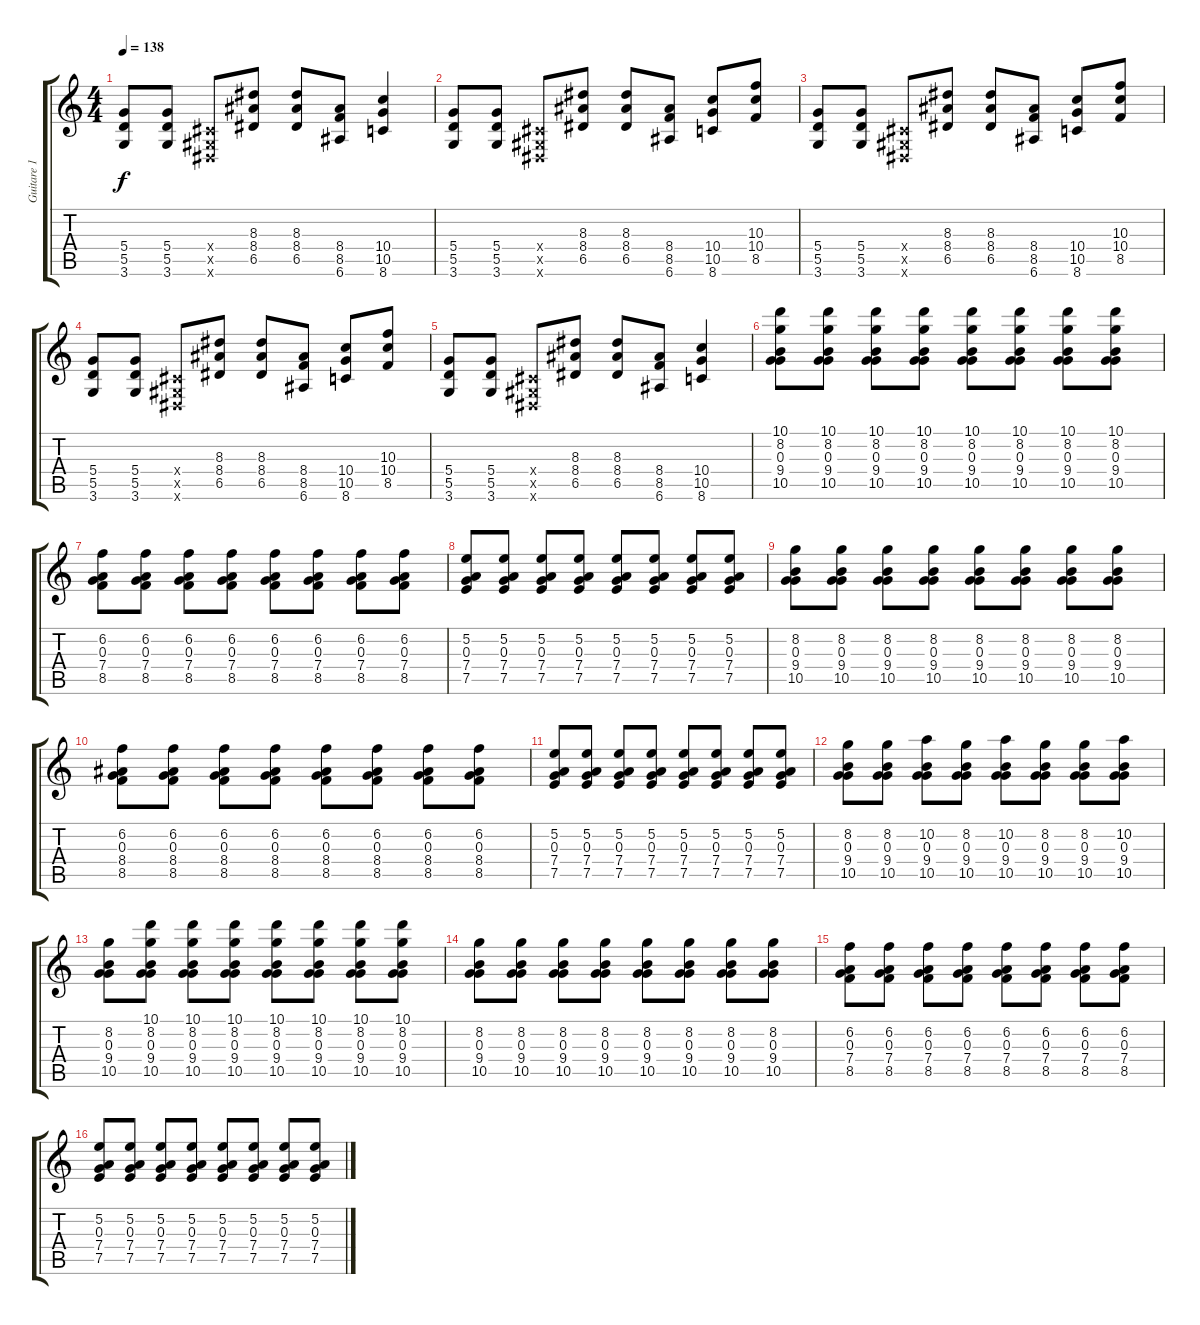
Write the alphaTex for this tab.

\track ("Guitare 1" "Guitare 1") {instrument distortionguitar}
\staff {score tabs}
\tuning (E4 B3 G3 D3 A2 E2) {hide}
\ts (4 4)
\tempo 138
\clef g2
\ks c
(5.4 5.5 3.6).8{dy f} (5.4 5.5 3.6).8 (-1.4{x} -1.5{x} -1.6{x}).8 (8.3 8.4 6.5).8 (8.3 8.4 6.5).8 (8.4 8.5 6.6).8 (10.4 10.5 8.6).4 |
(5.4 5.5 3.6).8 (5.4 5.5 3.6).8 (-1.4{x} -1.5{x} -1.6{x}).8 (8.3 8.4 6.5).8 (8.3 8.4 6.5).8 (8.4 8.5 6.6).8 (10.4 10.5 8.6).8 (10.3 10.4 8.5).8 |
(5.4 5.5 3.6).8 (5.4 5.5 3.6).8 (-1.4{x} -1.5{x} -1.6{x}).8 (8.3 8.4 6.5).8 (8.3 8.4 6.5).8 (8.4 8.5 6.6).8 (10.4 10.5 8.6).8 (10.3 10.4 8.5).8 |
(5.4 5.5 3.6).8 (5.4 5.5 3.6).8 (-1.4{x} -1.5{x} -1.6{x}).8 (8.3 8.4 6.5).8 (8.3 8.4 6.5).8 (8.4 8.5 6.6).8 (10.4 10.5 8.6).8 (10.3 10.4 8.5).8 |
(5.4 5.5 3.6).8 (5.4 5.5 3.6).8 (-1.4{x} -1.5{x} -1.6{x}).8 (8.3 8.4 6.5).8 (8.3 8.4 6.5).8 (8.4 8.5 6.6).8 (10.4 10.5 8.6).4 |
(10.1 8.2 0.3 9.4 10.5).8 (10.1 8.2 0.3 9.4 10.5).8 (10.1 8.2 0.3 9.4 10.5).8 (10.1 8.2 0.3 9.4 10.5).8 (10.1 8.2 0.3 9.4 10.5).8 (10.1 8.2 0.3 9.4 10.5).8 (10.1 8.2 0.3 9.4 10.5).8 (10.1 8.2 0.3 9.4 10.5).8 |
(6.2 0.3 7.4 8.5).8 (6.2 0.3 7.4 8.5).8 (6.2 0.3 7.4 8.5).8 (6.2 0.3 7.4 8.5).8 (6.2 0.3 7.4 8.5).8 (6.2 0.3 7.4 8.5).8 (6.2 0.3 7.4 8.5).8 (6.2 0.3 7.4 8.5).8 |
(5.2 0.3 7.4 7.5).8 (5.2 0.3 7.4 7.5).8 (5.2 0.3 7.4 7.5).8 (5.2 0.3 7.4 7.5).8 (5.2 0.3 7.4 7.5).8 (5.2 0.3 7.4 7.5).8 (5.2 0.3 7.4 7.5).8 (5.2 0.3 7.4 7.5).8 |
(8.2 0.3 9.4 10.5).8 (8.2 0.3 9.4 10.5).8 (8.2 0.3 9.4 10.5).8 (8.2 0.3 9.4 10.5).8 (8.2 0.3 9.4 10.5).8 (8.2 0.3 9.4 10.5).8 (8.2 0.3 9.4 10.5).8 (8.2 0.3 9.4 10.5).8 |
(6.2 0.3 8.4 8.5).8 (6.2 0.3 8.4 8.5).8 (6.2 0.3 8.4 8.5).8 (6.2 0.3 8.4 8.5).8 (6.2 0.3 8.4 8.5).8 (6.2 0.3 8.4 8.5).8 (6.2 0.3 8.4 8.5).8 (6.2 0.3 8.4 8.5).8 |
(5.2 0.3 7.4 7.5).8 (5.2 0.3 7.4 7.5).8 (5.2 0.3 7.4 7.5).8 (5.2 0.3 7.4 7.5).8 (5.2 0.3 7.4 7.5).8 (5.2 0.3 7.4 7.5).8 (5.2 0.3 7.4 7.5).8 (5.2 0.3 7.4 7.5).8 |
(8.2 0.3 9.4 10.5).8 (8.2 0.3 9.4 10.5).8 (10.2 0.3 9.4 10.5).8 (8.2 0.3 9.4 10.5).8 (10.2 0.3 9.4 10.5).8 (8.2 0.3 9.4 10.5).8 (8.2 0.3 9.4 10.5).8 (10.2 0.3 9.4 10.5).8 |
(8.2 0.3 9.4 10.5).8 (10.1 8.2 0.3 9.4 10.5).8 (10.1 8.2 0.3 9.4 10.5).8 (10.1 8.2 0.3 9.4 10.5).8 (10.1 8.2 0.3 9.4 10.5).8 (10.1 8.2 0.3 9.4 10.5).8 (10.1 8.2 0.3 9.4 10.5).8 (10.1 8.2 0.3 9.4 10.5).8 |
(8.2 0.3 9.4 10.5).8 (8.2 0.3 9.4 10.5).8 (8.2 0.3 9.4 10.5).8 (8.2 0.3 9.4 10.5).8 (8.2 0.3 9.4 10.5).8 (8.2 0.3 9.4 10.5).8 (8.2 0.3 9.4 10.5).8 (8.2 0.3 9.4 10.5).8 |
(6.2 0.3 7.4 8.5).8 (6.2 0.3 7.4 8.5).8 (6.2 0.3 7.4 8.5).8 (6.2 0.3 7.4 8.5).8 (6.2 0.3 7.4 8.5).8 (6.2 0.3 7.4 8.5).8 (6.2 0.3 7.4 8.5).8 (6.2 0.3 7.4 8.5).8 |
(5.2 0.3 7.4 7.5).8 (5.2 0.3 7.4 7.5).8 (5.2 0.3 7.4 7.5).8 (5.2 0.3 7.4 7.5).8 (5.2 0.3 7.4 7.5).8 (5.2 0.3 7.4 7.5).8 (5.2 0.3 7.4 7.5).8 (5.2 0.3 7.4 7.5).8
